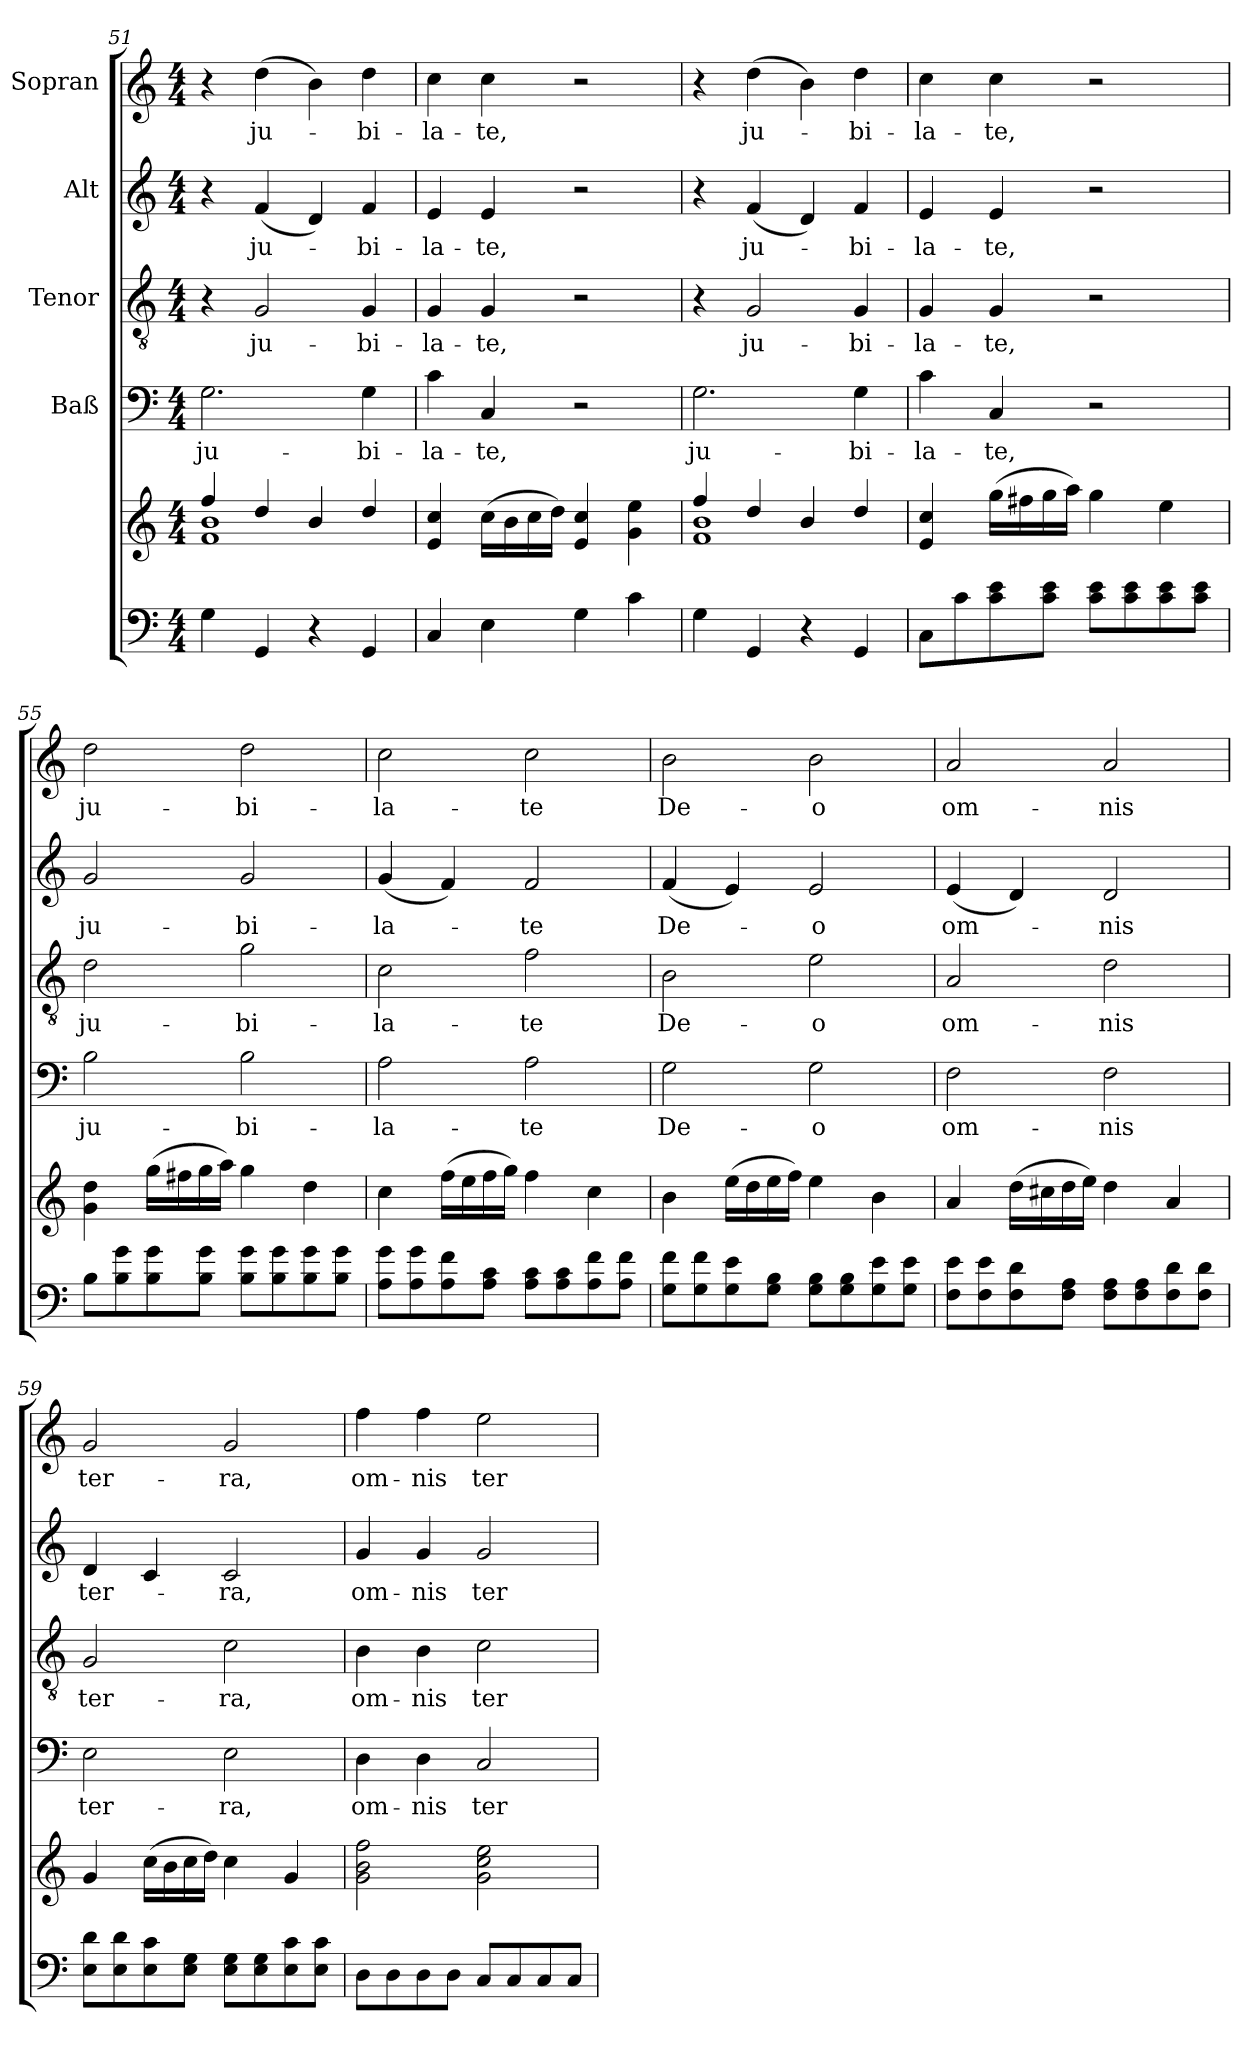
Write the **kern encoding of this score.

**kern	**kern	**kern	**text	**kern	**text	**kern	**text	**kern	**text
*part5	*part5	*part4	*part4	*part3	*part3	*part2	*part2	*part1	*part1
*staff6	*staff5	*staff4	*staff4	*staff3	*staff3	*staff2	*staff2	*staff1	*staff1
*	*	*I"Baß	*	*I"Tenor	*	*I"Alt	*	*I"Sopran	*
!!LO:LB:g=z
*clefF4	*clefG2	*clefF4	*	*clefGv2	*	*clefG2	*	*clefG2	*
*k[]	*k[]	*k[]	*	*k[]	*	*k[]	*	*k[]	*
*C:	*C:	*C:	*	*C:	*	*C:	*	*C:	*
*M4/4	*M4/4	*M4/4	*	*M4/4	*	*M4/4	*	*M4/4	*
=51	=51	=51	=51	=51	=51	=51	=51	=51	=51
*	*^	*	*	*	*	*	*	*	*
!	!	!	!	!LO:LY:b	!	!	!	!	!	!
4G\	4ff/	1f 1b	2.G\	ju-	4r	.	4r	.	4r	.
!	!	!	!	!	!	!LO:LY:b	!	!LO:LY:b	!	!LO:LY:b
4GG/	4dd/	.	.	.	2G/	ju-	(<4f/	ju-	(>4dd\	ju-
4r	4b/	.	.	.	.	.	4d/)	.	4b\)	.
!	!	!	!	!LO:LY:b	!	!LO:LY:b	!	!LO:LY:b	!	!LO:LY:b
4GG/	4dd/	.	4G\	-bi-	4G/	-bi-	4f/	-bi-	4dd\	-bi-
*	*v	*v	*	*	*	*	*	*	*	*
=52	=52	=52	=52	=52	=52	=52	=52	=52	=52
!	!	!	!LO:LY:b	!	!LO:LY:b	!	!LO:LY:b	!	!LO:LY:b
4C/	4e/ 4cc/	4c\	-la-	4G/	-la-	4e/	-la-	4cc\	-la-
!	!	!	!LO:LY:b	!	!LO:LY:b	!	!LO:LY:b	!	!LO:LY:b
4E\	(>16cc\LL	4C/	-te,	4G/	-te,	4e/	-te,	4cc\	-te,
.	16b\	.	.	.	.	.	.	.	.
.	16cc\	.	.	.	.	.	.	.	.
.	16dd\JJ)	.	.	.	.	.	.	.	.
4G\	4e/ 4cc/	2r	.	2r	.	2r	.	2r	.
4c\	4g\ 4ee\	.	.	.	.	.	.	.	.
=53	=53	=53	=53	=53	=53	=53	=53	=53	=53
*	*^	*	*	*	*	*	*	*	*
!	!	!	!	!LO:LY:b	!	!	!	!	!	!
4G\	4ff/	1f 1b	2.G\	ju-	4r	.	4r	.	4r	.
!	!	!	!	!	!	!LO:LY:b	!	!LO:LY:b	!	!LO:LY:b
4GG/	4dd/	.	.	.	2G/	ju-	(<4f/	ju-	(>4dd\	ju-
4r	4b/	.	.	.	.	.	4d/)	.	4b\)	.
!	!	!	!	!LO:LY:b	!	!LO:LY:b	!	!LO:LY:b	!	!LO:LY:b
4GG/	4dd/	.	4G\	-bi-	4G/	-bi-	4f/	-bi-	4dd\	-bi-
*	*v	*v	*	*	*	*	*	*	*	*
=54	=54	=54	=54	=54	=54	=54	=54	=54	=54
!	!	!	!LO:LY:b	!	!LO:LY:b	!	!LO:LY:b	!	!LO:LY:b
8C\L	4e/ 4cc/	4c\	-la-	4G/	-la-	4e/	-la-	4cc\	-la-
8c\	.	.	.	.	.	.	.	.	.
!	!	!	!LO:LY:b	!	!LO:LY:b	!	!LO:LY:b	!	!LO:LY:b
8c\ 8e\	(>16gg\LL	4C/	-te,	4G/	-te,	4e/	-te,	4cc\	-te,
.	16ff#X\	.	.	.	.	.	.	.	.
8c\ 8e\J	16gg\	.	.	.	.	.	.	.	.
.	16aa\JJ)	.	.	.	.	.	.	.	.
8c\ 8e\L	4gg\	2r	.	2r	.	2r	.	2r	.
8c\ 8e\	.	.	.	.	.	.	.	.	.
8c\ 8e\	4ee\	.	.	.	.	.	.	.	.
8c\ 8e\J	.	.	.	.	.	.	.	.	.
=55	=55	=55	=55	=55	=55	=55	=55	=55	=55
!	!	!	!LO:LY:b	!	!LO:LY:b	!	!LO:LY:b	!	!LO:LY:b
8B\L	4g\ 4dd\	2B\	ju-	2d\	ju-	2g/	ju-	2dd\	ju-
8B\ 8g\	.	.	.	.	.	.	.	.	.
8B\ 8g\	(>16gg\LL	.	.	.	.	.	.	.	.
.	16ff#X\	.	.	.	.	.	.	.	.
8B\ 8g\J	16gg\	.	.	.	.	.	.	.	.
.	16aa\JJ)	.	.	.	.	.	.	.	.
!	!	!	!LO:LY:b	!	!LO:LY:b	!	!LO:LY:b	!	!LO:LY:b
8B\ 8g\L	4gg\	2B\	-bi-	2g\	-bi-	2g/	-bi-	2dd\	-bi-
8B\ 8g\	.	.	.	.	.	.	.	.	.
8B\ 8g\	4dd\	.	.	.	.	.	.	.	.
8B\ 8g\J	.	.	.	.	.	.	.	.	.
!!LO:PB:g=z
=56	=56	=56	=56	=56	=56	=56	=56	=56	=56
!	!	!	!LO:LY:b	!	!LO:LY:b	!	!LO:LY:b	!	!LO:LY:b
8A\ 8g\L	4cc\	2A\	-la-	2c\	-la-	(<4g/	-la-	2cc\	-la-
8A\ 8g\	.	.	.	.	.	.	.	.	.
8A\ 8f\	(>16ff\LL	.	.	.	.	4f/)	.	.	.
.	16ee\	.	.	.	.	.	.	.	.
8A\ 8c\J	16ff\	.	.	.	.	.	.	.	.
.	16gg\JJ)	.	.	.	.	.	.	.	.
!	!	!	!LO:LY:b	!	!LO:LY:b	!	!LO:LY:b	!	!LO:LY:b
8A\ 8c\L	4ff\	2A\	-te	2f\	-te	2f/	-te	2cc\	-te
8A\ 8c\	.	.	.	.	.	.	.	.	.
8A\ 8f\	4cc\	.	.	.	.	.	.	.	.
8A\ 8f\J	.	.	.	.	.	.	.	.	.
=57	=57	=57	=57	=57	=57	=57	=57	=57	=57
!	!	!	!LO:LY:b	!	!LO:LY:b	!	!LO:LY:b	!	!LO:LY:b
8G\ 8f\L	4b\	2G\	De-	2B\	De-	(<4f/	De-	2b\	De-
8G\ 8f\	.	.	.	.	.	.	.	.	.
8G\ 8e\	(>16ee\LL	.	.	.	.	4e/)	.	.	.
.	16dd\	.	.	.	.	.	.	.	.
8G\ 8B\J	16ee\	.	.	.	.	.	.	.	.
.	16ff\JJ)	.	.	.	.	.	.	.	.
!	!	!	!LO:LY:b	!	!LO:LY:b	!	!LO:LY:b	!	!LO:LY:b
8G\ 8B\L	4ee\	2G\	-o	2e\	-o	2e/	-o	2b\	-o
8G\ 8B\	.	.	.	.	.	.	.	.	.
8G\ 8e\	4b\	.	.	.	.	.	.	.	.
8G\ 8e\J	.	.	.	.	.	.	.	.	.
=58	=58	=58	=58	=58	=58	=58	=58	=58	=58
!	!	!	!LO:LY:b	!	!LO:LY:b	!	!LO:LY:b	!	!LO:LY:b
8F\ 8e\L	4a/	2F\	om-	2A/	om-	(<4e/	om-	2a/	om-
8F\ 8e\	.	.	.	.	.	.	.	.	.
8F\ 8d\	(>16dd\LL	.	.	.	.	4d/)	.	.	.
.	16cc#X\	.	.	.	.	.	.	.	.
8F\ 8A\J	16dd\	.	.	.	.	.	.	.	.
.	16ee\JJ)	.	.	.	.	.	.	.	.
!	!	!	!LO:LY:b	!	!LO:LY:b	!	!LO:LY:b	!	!LO:LY:b
8F\ 8A\L	4dd\	2F\	-nis	2d\	-nis	2d/	-nis	2a/	-nis
8F\ 8A\	.	.	.	.	.	.	.	.	.
8F\ 8d\	4a/	.	.	.	.	.	.	.	.
8F\ 8d\J	.	.	.	.	.	.	.	.	.
!!LO:LB:g=z
=59	=59	=59	=59	=59	=59	=59	=59	=59	=59
!	!	!	!LO:LY:b	!	!LO:LY:b	!	!LO:LY:b	!	!LO:LY:b
8E\ 8d\L	4g/	2E\	ter-	2G/	ter-	4d/	ter-	2g/	ter-
8E\ 8d\	.	.	.	.	.	.	.	.	.
8E\ 8c\	(>16cc\LL	.	.	.	.	4c/	.	.	.
.	16b\	.	.	.	.	.	.	.	.
8E\ 8G\J	16cc\	.	.	.	.	.	.	.	.
.	16dd\JJ)	.	.	.	.	.	.	.	.
!	!	!	!LO:LY:b	!	!LO:LY:b	!	!LO:LY:b	!	!LO:LY:b
8E\ 8G\L	4cc\	2E\	-ra,	2c\	-ra,	2c/	-ra,	2g/	-ra,
8E\ 8G\	.	.	.	.	.	.	.	.	.
8E\ 8c\	4g/	.	.	.	.	.	.	.	.
8E\ 8c\J	.	.	.	.	.	.	.	.	.
=60	=60	=60	=60	=60	=60	=60	=60	=60	=60
!	!	!	!LO:LY:b	!	!LO:LY:b	!	!LO:LY:b	!	!LO:LY:b
8D\L	2g\ 2b\ 2ff\	4D\	om-	4B\	om-	4g/	om-	4ff\	om-
8D\	.	.	.	.	.	.	.	.	.
!	!	!	!LO:LY:b	!	!LO:LY:b	!	!LO:LY:b	!	!LO:LY:b
8D\	.	4D\	-nis	4B\	-nis	4g/	-nis	4ff\	-nis
8D\J	.	.	.	.	.	.	.	.	.
!	!	!	!LO:LY:b	!	!LO:LY:b	!	!LO:LY:b	!	!LO:LY:b
8C/L	2g\ 2cc\ 2ee\	2C/	ter-	2c\	ter-	2g/	ter-	2ee\	ter-
8C/	.	.	.	.	.	.	.	.	.
8C/	.	.	.	.	.	.	.	.	.
8C/J	.	.	.	.	.	.	.	.	.
=	=	=	=	=	=	=	=	=	=
*-	*-	*-	*-	*-	*-	*-	*-	*-	*-
